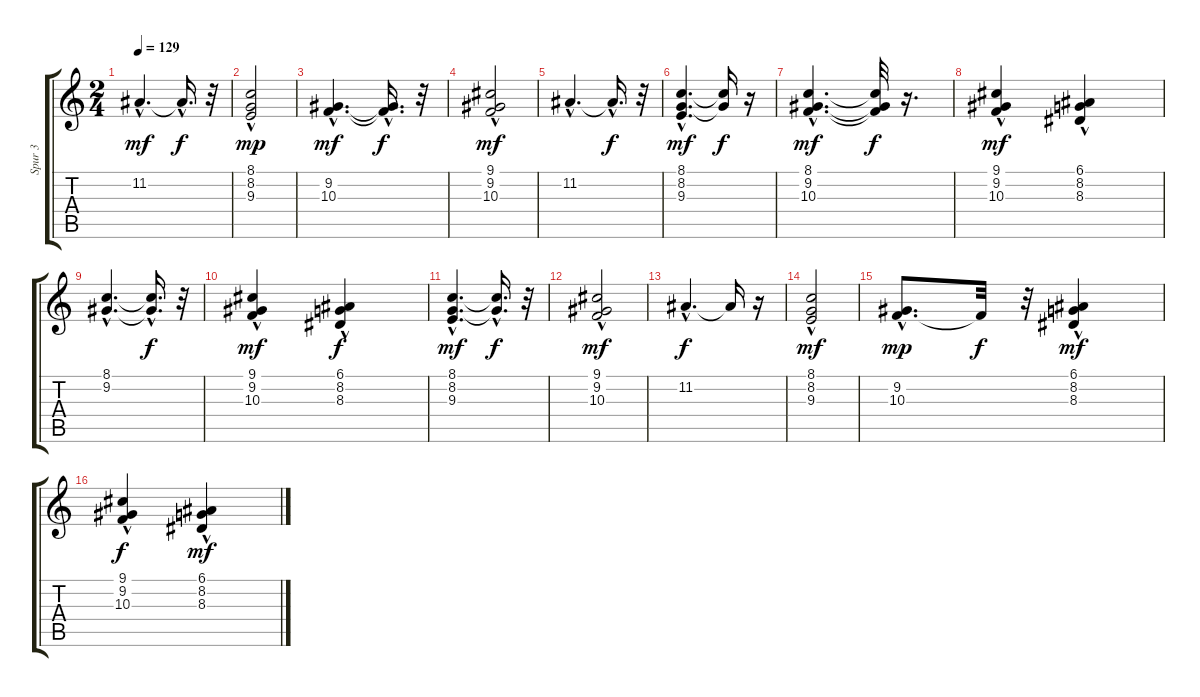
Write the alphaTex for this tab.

\track ("Spur 3" "Spur 3") {instrument stringensemble1}
\staff {score tabs}
\tuning (E4 B3 G3 D3 A2 E2) {hide}
\ts (2 4)
\tempo 129
\clef g2
\ks c
11.2{hac}.4{d dy mf} 11.2{hac t}.16{d dy f} r.32 |
(8.1{hac} 8.2 9.3{hac}).2{dy mp} |
(9.2{hac} 10.3{hac}).4{d dy mf} (9.2{t} 10.3{hac t}).16{d dy f} r.32 |
(9.1{hac} 9.2 10.3{hac}).2{dy mf} |
11.2{hac}.4{d} 11.2{hac t}.16{d dy f} r.32 |
(8.1{hac} 8.2{hac} 9.3{hac}).4{d dy mf} (8.1{t} 8.2{t}).16{dy f} r.16 |
(8.1{hac} 9.2{hac} 10.3{hac}).4{d dy mf} (8.1{t} 9.2{t} 10.3{t}).32{dy f} r.16{d} |
(9.1 9.2{hac} 10.3{hac}).4{dy mf} (6.1 8.2{hac} 8.3).4 |
(8.1{hac} 9.2{hac}).4{d} (8.1{hac t} 9.2{t}).16{d dy f} r.32 |
(9.1 9.2{hac} 10.3{hac}).4{dy mf} (6.1 8.2{hac} 8.3{hac}).4{dy f} |
(8.1{hac} 8.2{hac} 9.3{hac}).4{d dy mf} (8.1{hac t} 8.2{t}).16{d dy f} r.32 |
(9.1 9.2 10.3{hac}).2{dy mf} |
11.2{hac}.4{d dy f} 11.2{t}.16 r.16 |
(8.1{hac} 8.2{hac} 9.3{hac}).2{dy mf} |
(9.2{hac} 10.3{hac}).8{d dy mp} 10.3{t}.32{dy f} r.32 (6.1 8.2{hac} 8.3{hac}).4{dy mf} |
(9.1 9.2{hac} 10.3{hac}).4{dy f} (6.1 8.2{hac} 8.3{hac}).4{dy mf}
